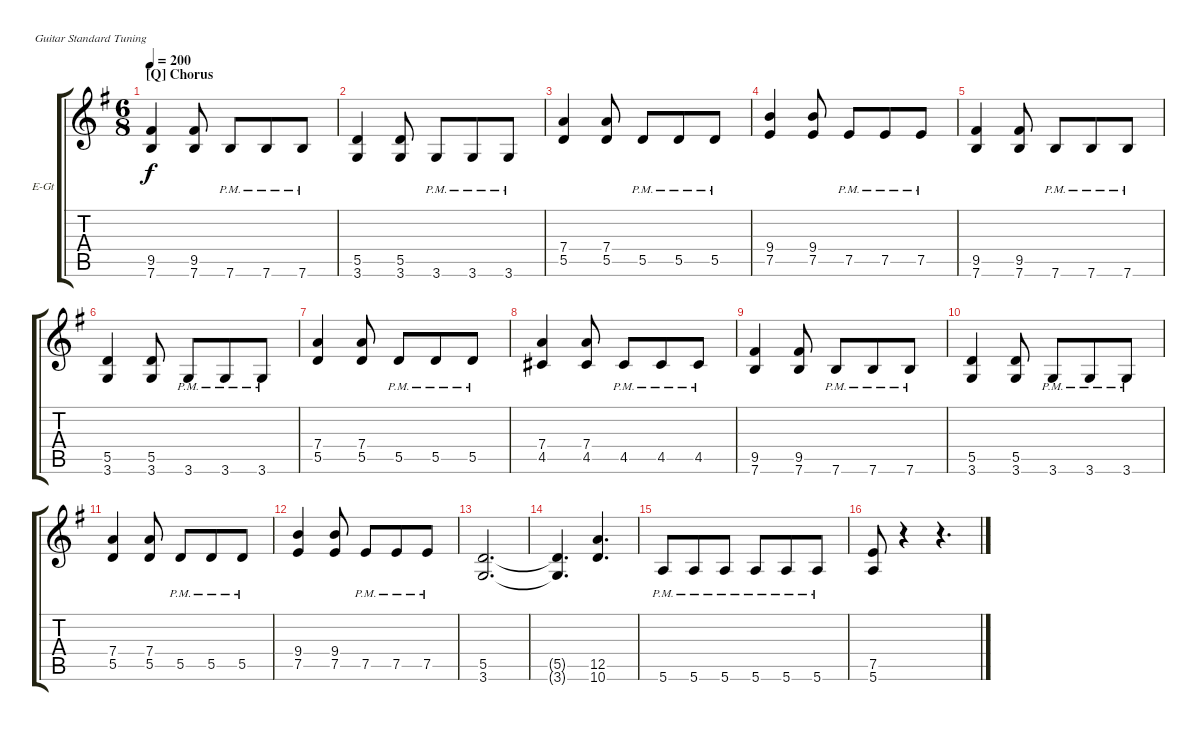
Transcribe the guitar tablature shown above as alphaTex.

\bracketExtendMode groupsimilarinstruments
\firstSystemTrackNameOrientation horizontal
\otherSystemsTrackNameOrientation horizontal
\track ("Electric Guitar 2" "E-Gt") {instrument distortionguitar}
\staff {score tabs}
\tuning (E4 B3 G3 D3 A2 E2)
\ts (6 8)
\section ("Q" "Chorus")
\tempo 200
\clef g2
\ks eminor
(7.6 9.5).4{dy f} (7.6 9.5).8 7.6{pm}.8 7.6{pm}.8 7.6{pm}.8 |
(3.6 5.5).4 (3.6 5.5).8 3.6{pm}.8 3.6{pm}.8 3.6{pm}.8 |
(5.5 7.4).4 (5.5 7.4).8 5.5{pm}.8 5.5{pm}.8 5.5{pm}.8 |
(7.5 9.4).4 (7.5 9.4).8 7.5{pm}.8 7.5{pm}.8 7.5{pm}.8 |
(7.6 9.5).4 (7.6 9.5).8 7.6{pm}.8 7.6{pm}.8 7.6{pm}.8 |
(3.6 5.5).4 (3.6 5.5).8 3.6{pm}.8 3.6{pm}.8 3.6{pm}.8 |
(5.5 7.4).4 (5.5 7.4).8 5.5{pm}.8 5.5{pm}.8 5.5{pm}.8 |
(4.5 7.4).4 (4.5 7.4).8 4.5{pm}.8 4.5{pm}.8 4.5{pm}.8 |
(7.6 9.5).4 (7.6 9.5).8 7.6{pm}.8 7.6{pm}.8 7.6{pm}.8 |
(3.6 5.5).4 (3.6 5.5).8 3.6{pm}.8 3.6{pm}.8 3.6{pm}.8 |
(5.5 7.4).4 (5.5 7.4).8 5.5{pm}.8 5.5{pm}.8 5.5{pm}.8 |
(7.5 9.4).4 (7.5 9.4).8 7.5{pm}.8 7.5{pm}.8 7.5{pm}.8 |
(3.6 5.5).2{d} |
(3.6{t} 5.5{t}).4{d} (10.6 12.5).4{d} |
5.6{pm}.8 5.6{pm}.8 5.6{pm}.8 5.6{pm}.8 5.6{pm}.8 5.6{pm}.8 |
(5.6 7.5).8 r.4 r.4{d}
